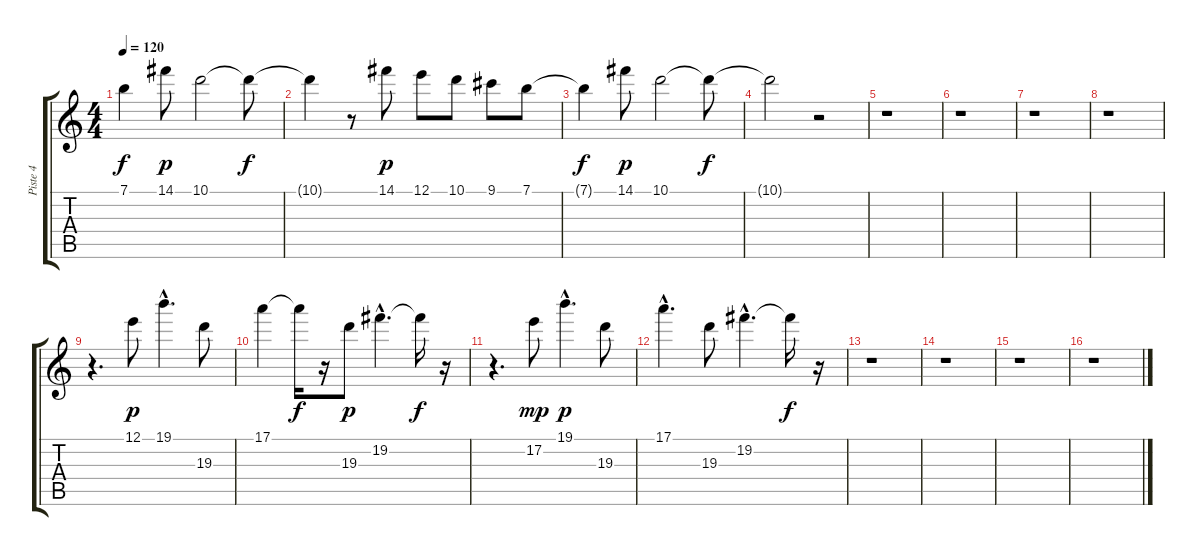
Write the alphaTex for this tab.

\track ("Piste 4" "Piste 4") {instrument acousticguitarnylon}
\staff {score tabs}
\tuning (E4 B3 G3 D3 A2 E2) {hide}
\ts (4 4)
\tempo 120
\clef g2
\ks c
7.1{t}.4{dy f} 14.1.8{dy p} 10.1.2 10.1{t}.8{dy f} |
10.1{t}.4 r.8 14.1.8{dy p} 12.1.8 10.1.8 9.1.8 7.1.8 |
7.1{t}.4{dy f} 14.1.8{dy p} 10.1.2 10.1{t}.8{dy f} |
10.1{t}.2 r.2 |
r.1 |
r.1 |
r.1 |
r.1 |
r.4{d} 12.1.8{dy p} 19.1{hac}.4{d} 19.3.8 |
17.1.4 17.1{t}.16{dy f} r.16 19.3.8{dy p} 19.2{hac}.4{d} 19.2{t}.16{dy f} r.16 |
r.4{d} 17.2.8{dy mp} 19.1{hac}.4{d dy p} 19.3.8 |
17.1{hac}.4{d} 19.3.8 19.2{hac}.4{d} 19.2{t}.16{dy f} r.16 |
r.1 |
r.1 |
r.1 |
r.1
